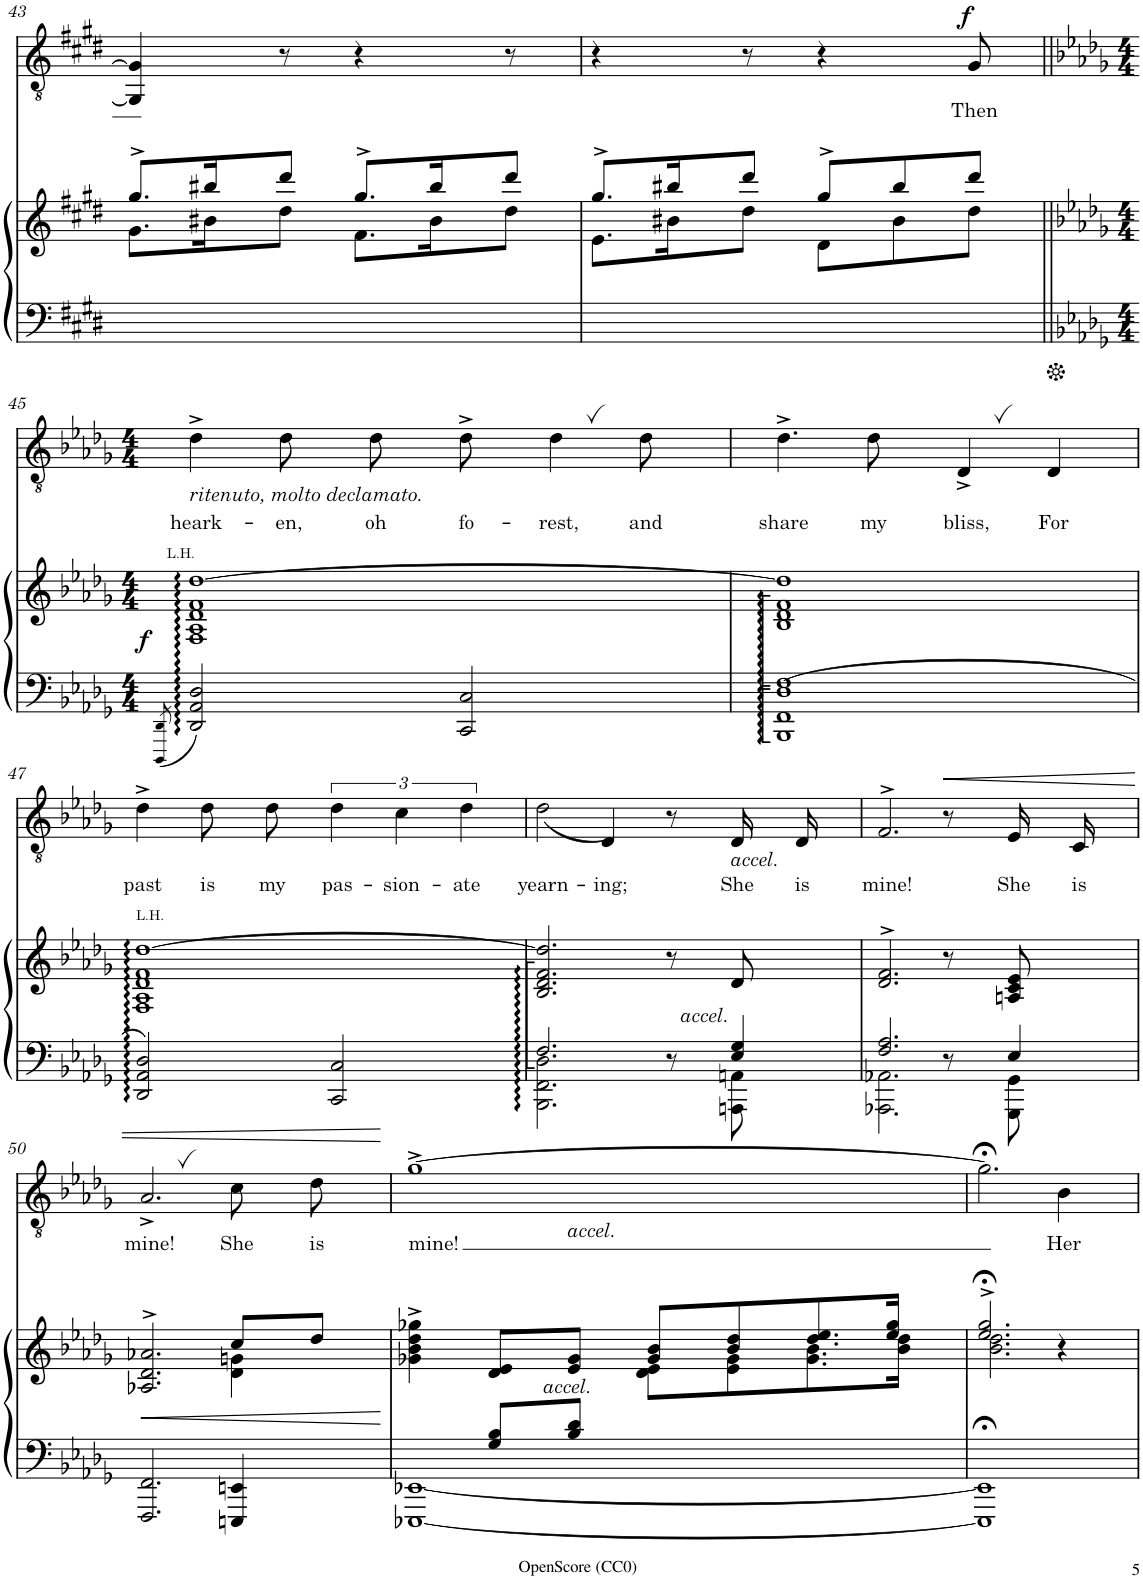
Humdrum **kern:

**kern	**kern	**dynam	**kern	**text	**dynam
*part2	*part2	*part2	*part1	*part1	*part1
*staff3	*staff2	*staff2/3	*staff1	*staff1	*staff1
*I"Piano	*	*	*I"Baritone	*	*
*I'Pno	*	*	*	*	*
!!LO:PB:g=z
*clefF4	*clefG2	*	*clefGv2	*	*
*k[f#c#g#d#]	*k[f#c#g#d#]	*	*k[f#c#g#d#]	*	*
*M6/8	*M6/8	*	*M6/8	*	*
=43	=43	=43	=43	=43	=43
*	*^	*	*	*	*
2.ryy	8.gg#^>/L	8.g#\L	.	4GG#/] 4G#/]	.	.
.	16bb#X/K	16b#X\K	.	.	.	.
.	8ddd#/J	8dd#\J	.	8r	.	.
.	8.gg#^>/L	8.f#\L	.	4r	.	.
.	16bb#/K	16b#\K	.	.	.	.
.	8ddd#/J	8dd#\J	.	8r	.	.
=44	=44	=44	=44	=44	=44	=44
2.ryy	8.gg#^>/L	8.e\L	.	4r	.	.
.	16bb#X/K	16b#X\K	.	.	.	.
.	8ddd#/J	8dd#\J	.	8r	.	.
.	8gg#^>/L	8d#\L	.	4r	.	.
.	8bb#/	8b#\	.	.	.	.
!	!	!	!	!	!LO:LY:b	!LO:DY:a
.	8ddd#/J	8dd#\J	.	8G#/	Then	f
*	*v	*v	*	*	*	*
!!LO:LB:g=z
=45||	=45||	=45||	=45||	=45||	=45||
*k[b-e-a-d-g-]	*k[b-e-a-d-g-]	*	*k[b-e-a-d-g-]	*	*
*M4/4	*M4/4	*	*M4/4	*	*
8qDDD-/ 8qDD-/	.	.	.	.	.
!	!	!	!LO:TX:b:i:t=ritenuto, molto declamato.	!	!
!	!LO:TX:a:t=L.H.	!	!	!	!
!	!	!LO:DY:b	!	!LO:LY:b	!
2DD-/ 2AA-/ 2D-/	1F 1A- 1d- 1f [1dd-	f	4d-^\	heark-	.
!	!	!	!	!LO:LY:b	!
.	.	.	8d-\L	-en,	.
!	!	!	!	!LO:LY:b	!
.	.	.	8d-\J	oh	.
!	!	!	!	!LO:LY:b	!
2CC/ 2C/	.	.	8d-^\	fo-	.
!	!	!	!	!LO:LY:b	!
.	.	.	4d-,\	-rest,	.
!	!	!	!	!LO:LY:b	!
.	.	.	8d-\	and	.
=46	=46	=46	=46	=46	=46
*^	*^	*	*	*	*
*	*^	*	*^	*	*	*	*
!	!	!	!	!	!	!	!	!LO:LY:b	!
1BBB-: 1D-:	1FF:	1F:	1dd-]	1f	1B-:: 1d-::	.	4.d-^\	share	.
!	!	!	!	!	!	!	!	!LO:LY:b	!
.	.	.	.	.	.	.	8d-\	my	.
!	!	!	!	!	!	!	!	!LO:LY:b	!
.	.	.	.	.	.	.	4D-^,/	bliss,	.
!	!	!	!	!	!	!	!	!LO:LY:b	!
.	.	.	.	.	.	.	4D-/	For	.
*v	*v	*v	*	*	*	*	*	*	*
*	*v	*v	*v	*	*	*	*
!!LO:LB:g=z
=47	=47	=47	=47	=47	=47
!	!LO:TX:a:t=L.H.	!	!	!	!
!	!	!	!	!LO:LY:b	!
2DD-/ 2AA-/ 2D-/	1F 1A- 1d- 1f [1dd-	.	4d-^\	past	.
!	!	!	!	!LO:LY:b	!
.	.	.	8d-\L	is	.
!	!	!	!	!LO:LY:b	!
.	.	.	8d-\J	my	.
!	!	!	!	!LO:LY:b	!
2CC/ 2C/	.	.	6d-\	pas-	.
!	!	!	!	!LO:LY:b	!
.	.	.	6c\	-sion-	.
!	!	!	!	!LO:LY:b	!
.	.	.	6d-\	-ate	.
=48	=48	=48	=48	=48	=48
*^	*	*	*	*	*
*	*^	*	*	*	*	*
!	!	!	!	!	!	!LO:LY:b	!
2.BBB-\:: 2.FF\:: 2.D-\::	2..ryy	2.F/	2.B-/ 2.d-/ 2.f/ 2.dd-/]	.	(<2d-\	yearn-	.
!	!	!	!	!	!	!LO:LY:b	!
.	.	.	.	.	4D-/)	-ing;	.
8r	.	4ryy	8r	.	8r	.	.
!	!	!	!	!	!LO:TX:b:i:t=accel.	!	!
!	!	!	!LO:TX:b:i:t=accel.	!	!	!	!
!	!	!	!	!	!	!LO:LY:b	!
8E-/ 8G-/	8AAAn\ 8AAn\	.	8d-/	.	16D-/LL	She	.
!	!	!	!	!	!	!LO:LY:b	!
.	.	.	.	.	16D-/JJ	is	.
*	*v	*v	*	*	*	*	*
=49	=49	=49	=49	=49	=49	=49
!	!	!	!	!	!LO:LY:b	!
2.F/ 2.A-/	2.AAA-X\ 2.AA-X\	2.d-/^> 2.f/^>	.	2.F^>/	mine!	.
!	!	!	!	!	!	!LO:HP:b
8r	8ryy	8r	.	8r	.	<
!	!	!	!	!	!LO:LY:b	!
8E-/	8GGG-\ 8GG-\	8An/ 8c/ 8e-/	.	16E-/LL	She	.
!	!	!	!	!	!LO:LY:b	!
.	.	.	.	16C/JJ	is	.
*v	*v	*	*	*	*	*
!!LO:LB:g=z
=50	=50	=50	=50	=50	=50
!	!	!LO:HP:b	!	!LO:LY:b	!
*	*^	*	*	*	*
2.FFF/ 2.FF/	2.A-X/^> 2.d-/^> 2.a-X/^>	2.ryy	<	2.A-^,/	mine!	.
!	!	!	!	!	!LO:LY:b	!
4EEEn/ 4EEn/	8cc/L	4d-\ 4gn\	.	8c\L	She	.
!	!	!	!	!	!LO:LY:b	!
.	8dd-/J	.	.	8d-\J	is	.
*	*v	*v	*	*	*	*
.	.	[	.	.	[
=51	=51	=51	=51	=51	=51
*^	*^	*	*	*	*
!	!	!	!	!	!	!LO:LY:b	!
*	*	*	*	*	*^	*	*
4ryy	[1EEE-X [<1EE-X	4g-X\^ 4b-\^ 4dd-\^ 4gg-X\^	2ryy	.	[1g-^	4.ryy	mine!	.
8G-/ 8B-/L	.	8d-/ 8e-/L	.	.	.	.	.	.
!	!	!	!	!	!	!LO:TX:b:i:t=accel.	!	!
!	!	!LO:TX:b:i:t=accel.	!	!	!	!	!	!
8B-/ 8d-/J	.	8e-/ 8g-/J	.	.	.	8ryy	.	.
2ryy	.	8g-/ 8b-/L	8d-\ 8e-\L	.	.	2ryy	.	.
.	.	8b-/ 8dd-/	8e-\ 8g-\	.	.	.	.	.
.	.	8.dd-/ 8.ee-/	8.g-\ 8.b-\	.	.	.	.	.
.	.	16ee-/ 16gg-/Jk	16b-\ 16dd-\Jk	.	.	.	.	.
*v	*v	*	*	*	*v	*v	*	*
=52	=52	=52	=52	=52	=52	=52
1EEE-];< 1EE-];<	2.ee-/;<^ 2.gg-/;<^	2.b-\ 2.dd-\	.	2.g-;<\]	.	.
!	!	!	!	!	!LO:LY:b	!
.	4r	4ryy	.	4B-\	Her	.
*	*v	*v	*	*	*	*
=	=	=	=	=	=
*-	*-	*-	*-	*-	*-
